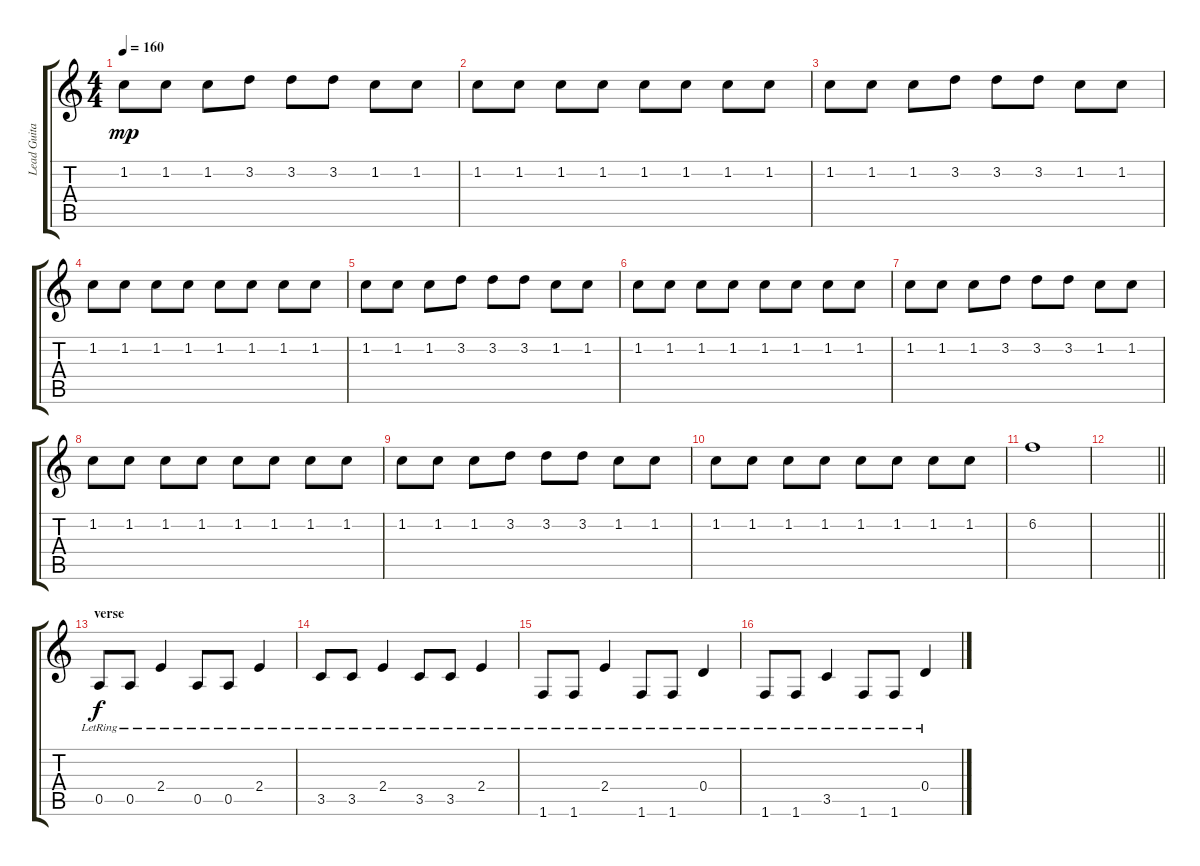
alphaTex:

\track ("Lead Guitar & Extra Stuff" "Lead Guita") {instrument electricguitarclean}
\staff {score tabs}
\tuning (E4 B3 G3 D3 A2 E2) {hide}
\ts (4 4)
\tempo 160
\clef g2
\ks c
1.2.8{dy mp} 1.2.8 1.2.8 3.2.8 3.2.8 3.2.8 1.2.8 1.2.8 |
1.2.8 1.2.8 1.2.8 1.2.8 1.2.8 1.2.8 1.2.8 1.2.8 |
1.2.8 1.2.8 1.2.8 3.2.8 3.2.8 3.2.8 1.2.8 1.2.8 |
1.2.8 1.2.8 1.2.8 1.2.8 1.2.8 1.2.8 1.2.8 1.2.8 |
1.2.8 1.2.8 1.2.8 3.2.8 3.2.8 3.2.8 1.2.8 1.2.8 |
1.2.8 1.2.8 1.2.8 1.2.8 1.2.8 1.2.8 1.2.8 1.2.8 |
1.2.8 1.2.8 1.2.8 3.2.8 3.2.8 3.2.8 1.2.8 1.2.8 |
1.2.8 1.2.8 1.2.8 1.2.8 1.2.8 1.2.8 1.2.8 1.2.8 |
1.2.8 1.2.8 1.2.8 3.2.8 3.2.8 3.2.8 1.2.8 1.2.8 |
1.2.8 1.2.8 1.2.8 1.2.8 1.2.8 1.2.8 1.2.8 1.2.8 |
6.2.1 |
\barLineRight lightlight
|
\section ("" "verse")
0.5{lr}.8{dy f instrument electricguitarclean} 0.5{lr}.8 2.4{lr}.4 0.5{lr}.8 0.5{lr}.8 2.4{lr}.4 |
3.5{lr}.8 3.5{lr}.8 2.4{lr}.4 3.5{lr}.8 3.5{lr}.8 2.4{lr}.4 |
1.6{lr}.8 1.6{lr}.8 2.4{lr}.4 1.6{lr}.8 1.6{lr}.8 0.4{lr}.4 |
1.6{lr}.8 1.6{lr}.8 3.5{lr}.4 1.6{lr}.8 1.6{lr}.8 0.4{lr}.4
